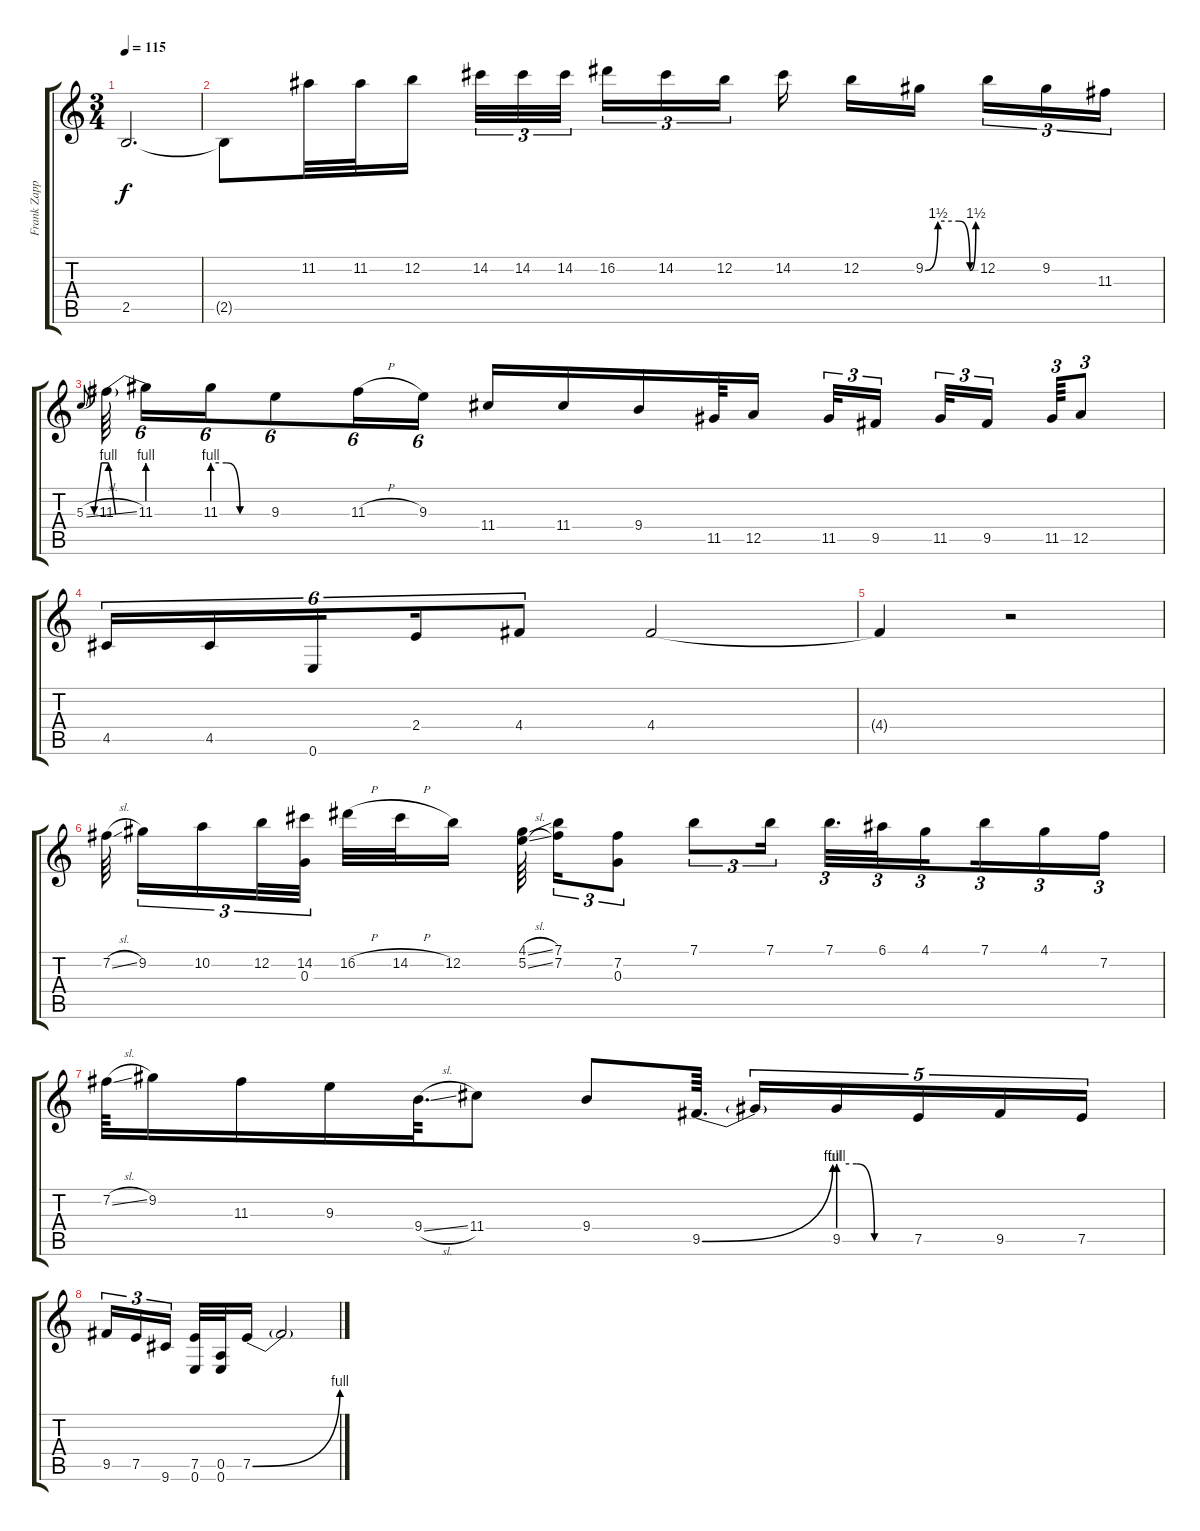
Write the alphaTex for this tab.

\track ("Frank Zappa" "Frank Zapp") {instrument distortionguitar}
\staff {score tabs}
\tuning (E4 B3 G3 D3 A2 E2) {hide}
\ts (3 4)
\tempo 115
\clef g2
\ks c
2.5.2{d dy f} |
2.5{t}.8 11.2.32 11.2.32 12.2.16 14.2.32{tu (3 2)} 14.2.32{tu (3 2)} 14.2.32{tu (3 2) beam splitsecondary} 16.2.16{tu (3 2)} 14.2.16{tu (3 2)} 12.2.16{tu (3 2) beam splitsecondary} 14.2.16 12.2.16 9.2{be (custom 0 0 15 6 40 6 53 0 60 6)}.16{beam splitsecondary} 12.2.16{tu (3 2)} 9.2.16{tu (3 2)} 11.3.16{tu (3 2)} |
11.3{be (custom 0 0 10 4 20 4 30 0 60 0)}.64 5.3{sl}.8{gr onbeat beam splitsecondary} 11.3{be (prebend 0 4 60 4)}.16{tu (6 4)} 11.3{be (custom 0 4 15 4 30 0 60 0)}.16{tu (6 4)} 9.3.8{tu (6 4)} 11.3{h}.16{tu (6 4)} 9.3.16{tu (6 4)} 11.4.16 11.4.16 9.4.16 11.5.64 12.5.16 11.5.32{tu (3 2)} 9.5.16{tu (3 2) beam splitsecondary} 11.5.32{tu (3 2)} 9.5.16{tu (3 2) beam splitsecondary} 11.5.64{tu (3 2)} 12.5.8{tu (3 2)} |
4.5.16{tu (6 4)} 4.5.16{tu (6 4)} 0.6.16{tu (6 4) beam splitsecondary} 2.4.16{tu (6 4)} 4.4.8{tu (6 4)} 4.4.2 |
4.4{t}.4 r.2 |
7.2{sl}.64{beam splitsecondary} 9.2.16{tu (3 2)} 10.2.16{tu (3 2)} 12.2.32{tu (3 2)} (14.2 0.3).32{tu (3 2) beam splitsecondary} 16.2{h}.32 14.2{h}.32 12.2.16 (4.1{sl} 5.2{sl}).64{beam splitsecondary} (7.1 7.2).16{tu (3 2)} (7.2 0.3).8{tu (3 2)} 7.1.8{tu (3 2)} 7.1.16{tu (3 2)} 7.1.32{d tu (3 2)} 6.1.32{tu (3 2)} 4.1.16{tu (3 2) beam splitsecondary} 7.1.16{tu (3 2)} 4.1.16{tu (3 2)} 7.2.16{tu (3 2)} |
7.2{sl}.64 9.2.16 11.3.16 9.3.16 9.4{sl}.64{d} 11.4.8 9.4.8 9.5{be (bend 0 0 60 4)}.64{d} 9.5{t}.16{tu (5 4)} 9.5{be (custom 0 4 15 4 30 0 60 0)}.16{tu (5 4)} 7.5.16{tu (5 4)} 9.5.16{tu (5 4)} 7.5.16{tu (5 4)} |
9.5.16{tu (3 2)} 7.5.16{tu (3 2)} 9.6.16{tu (3 2) beam splitsecondary} (7.5 0.6).32 (0.5 0.6).32 7.5{be (bend 0 0 60 4)}.16 7.5{t}.2
